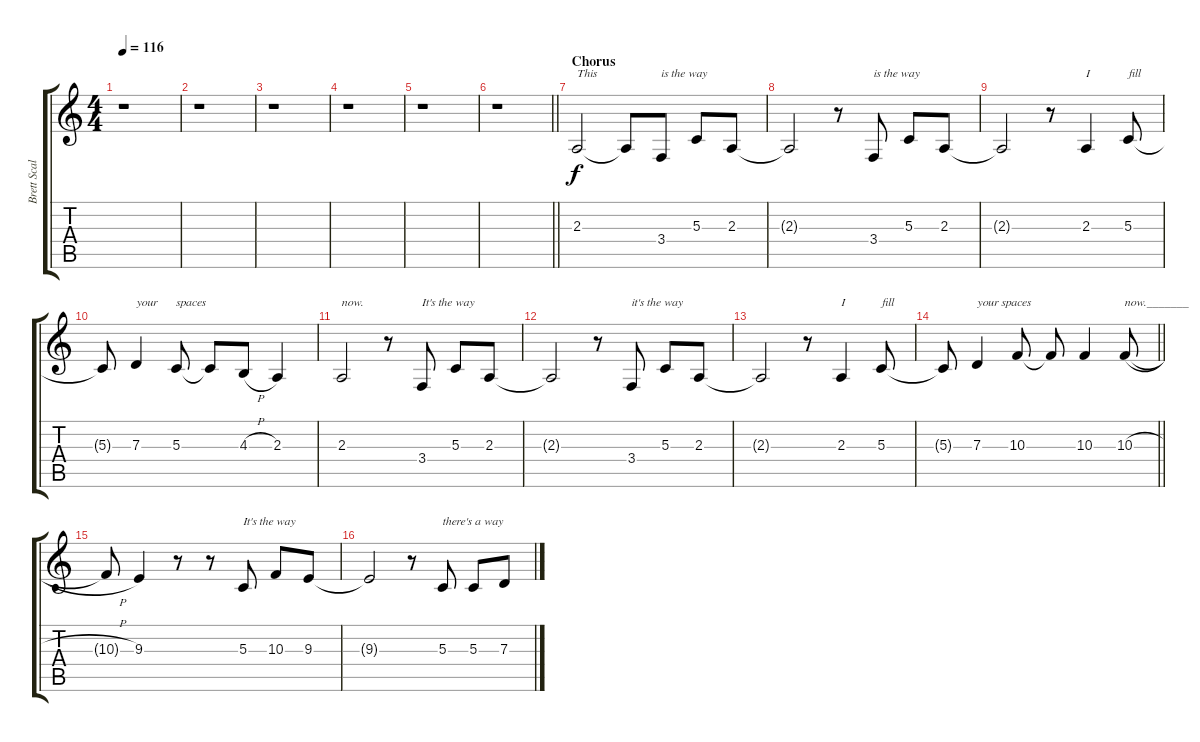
\track ("Brett Scallions (Lead Vocals)" "Brett Scal") {instrument violin}
\staff {score tabs}
\tuning (E4 B3 G3 D3 A2 D2) {hide}
\ts (4 4)
\tempo 116
\clef g2
\ks c
r.1{dy f} |
r.1 |
r.1 |
r.1 |
r.1 |
\barLineRight lightlight
r.1 |
\section ("" "Chorus")
2.3.2{txt "This" volume 13} 2.3{t}.8 3.4.8{txt "is the way"} 5.3.8 2.3.8 |
2.3{t}.2 r.8 3.4.8{txt "is the way"} 5.3.8 2.3.8 |
2.3{t}.2 r.8 2.3.4{txt "I"} 5.3.8{txt "fill"} |
5.3{t}.8 7.3.4{txt "your"} 5.3.8{txt "spaces"} 5.3{t}.8 4.3{h}.8 2.3.4 |
2.3.2{txt "now."} r.8 3.4.8{txt "It's the way"} 5.3.8 2.3.8 |
2.3{t}.2 r.8 3.4.8{txt "it's the way"} 5.3.8 2.3.8 |
2.3{t}.2 r.8 2.3.4{txt "I"} 5.3.8{txt "fill"} |
\barLineRight lightlight
5.3{t}.8 7.3.4{txt "your spaces"} 10.3.8 10.3{t}.8 10.3.4 10.3{h}.8{txt "now._______"} |
10.3{h t}.8 9.3.4 r.8 r.8 5.3.8{txt "It's the way"} 10.3.8 9.3.8 |
9.3{t}.2 r.8 5.3.8{txt "there's a way"} 5.3.8 7.3.8
